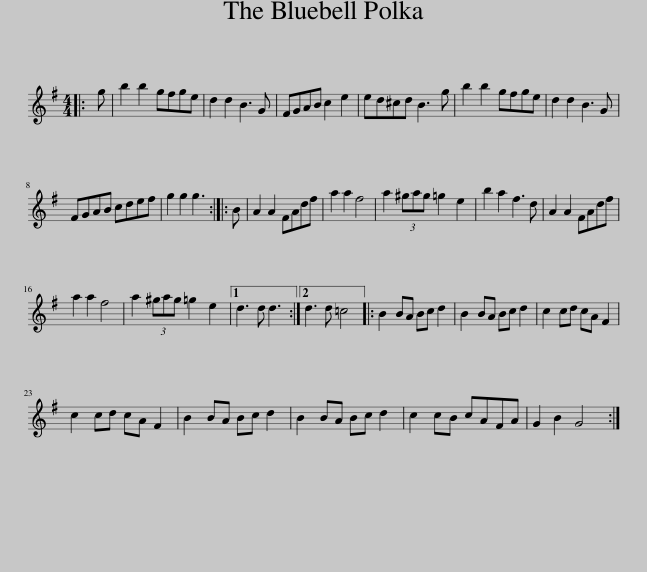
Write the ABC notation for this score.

X:1
L:1/8
M:4/4
I:linebreak $
K:G
V:1 treble
V:1
|: g | b2 b2 gfge | d2 d2 B3 G | FGAB c2 e2 | ed^cd B3 g | %5
 b2 b2 gfge | d2 d2 B3 G |$ FGAB cdef | g2 g2 g3 :: B | %10
 A2 A2 FAdf | a2 a2 f4 | a2 (3^gag =g2 e2 | b2 a2 f3 d | A2 A2 FAdf |$ %15
 a2 a2 f4 | a2 (3^gag =g2 e2 |1 d3 d d3 :|2 d3 d =c4 |: B2 BA Bc d2 | %20
 B2 BA Bc d2 | c2 cd cA F2 |$ c2 cd cA F2 | B2 BA Bc d2 | B2 BA Bc d2 | %25
 c2 cB cAFA | G2 B2 G4 :| %27
